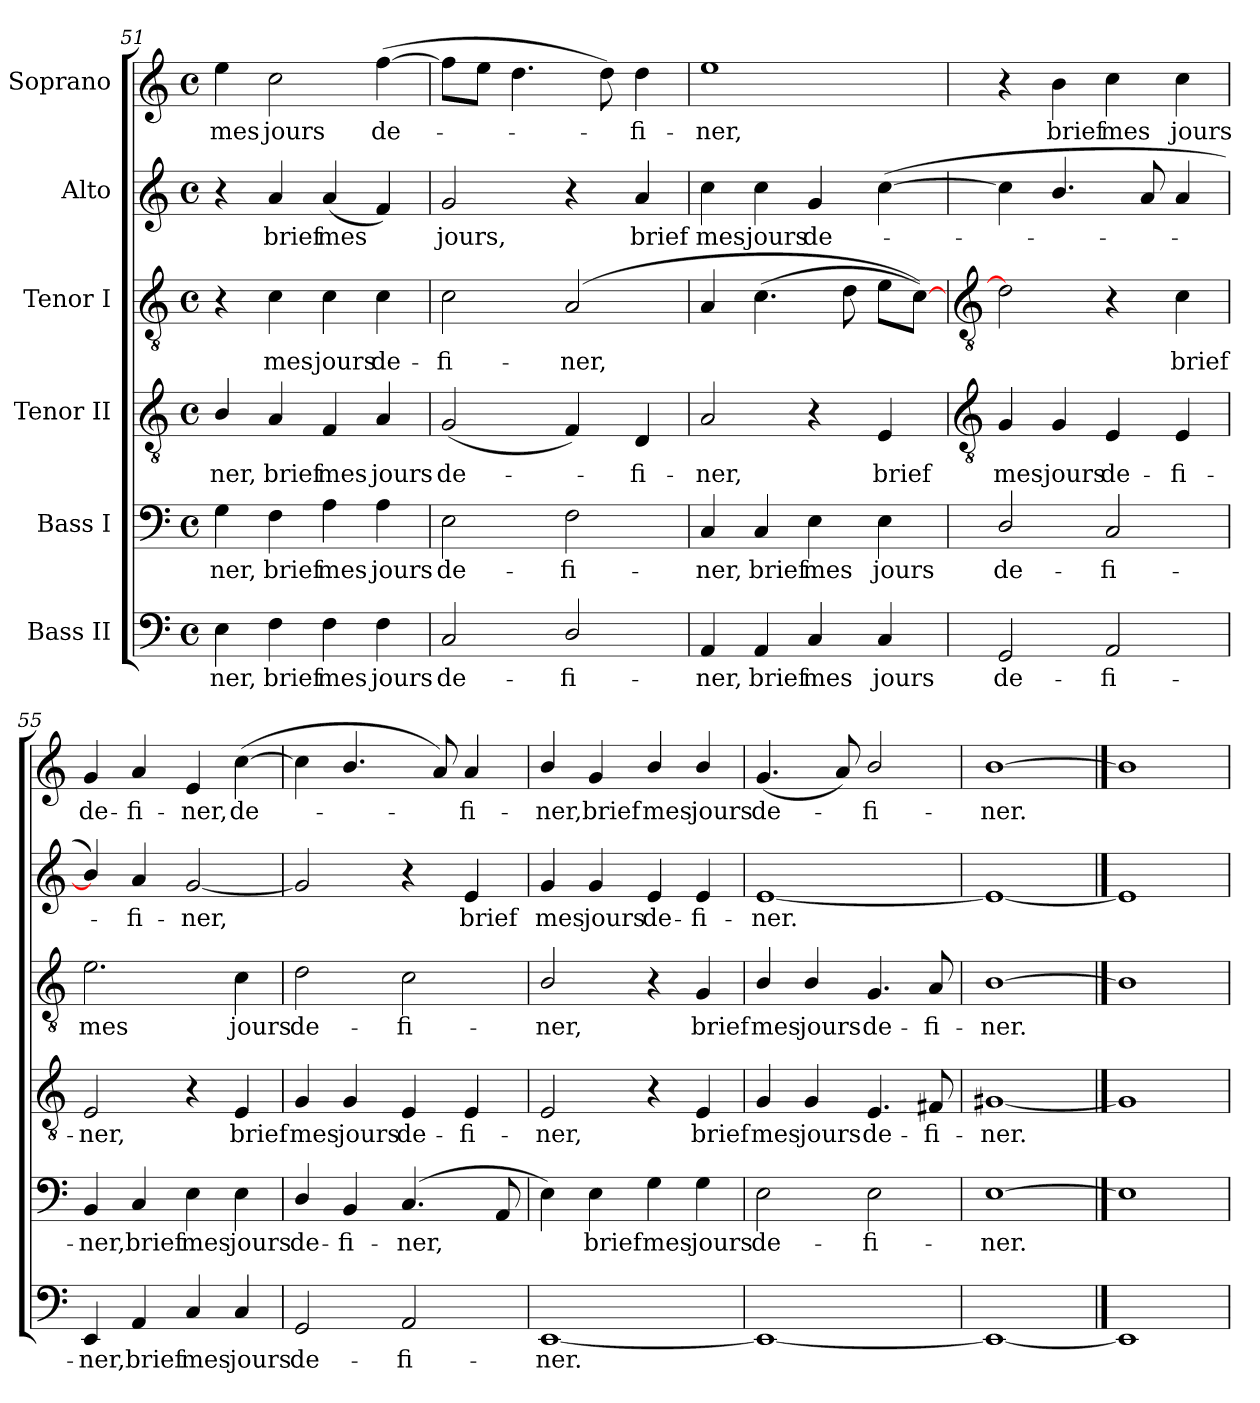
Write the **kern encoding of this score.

**kern	**text	**kern	**text	**kern	**text	**kern	**text	**kern	**text	**kern	**text
*part6	*part6	*part5	*part5	*part4	*part4	*part3	*part3	*part2	*part2	*part1	*part1
*staff6	*staff6	*staff5	*staff5	*staff4	*staff4	*staff3	*staff3	*staff2	*staff2	*staff1	*staff1
*I"Bass II	*	*I"Bass I	*	*I"Tenor II	*	*I"Tenor I	*	*I"Alto	*	*I"Soprano	*
*clefF4	*	*clefF4	*	*clefGv2	*	*clefGv2	*	*clefG2	*	*clefG2	*
*k[]	*	*k[]	*	*k[]	*	*k[]	*	*k[]	*	*k[]	*
*C:	*	*C:	*	*C:	*	*C:	*	*C:	*	*C:	*
*M4/4	*	*M4/4	*	*M4/4	*	*M4/4	*	*M4/4	*	*M4/4	*
*met(c)	*	*met(c)	*	*met(c)	*	*met(c)	*	*met(c)	*	*met(c)	*
=51	=51	=51	=51	=51	=51	=51	=51	=51	=51	=51	=51
!	!LO:LY:b	!	!LO:LY:b	!	!LO:LY:b	!	!	!	!	!	!LO:LY:b
4E	-ner,	4G	-ner,	4B/	-ner,	4r	.	4r	.	4ee	mes
!	!LO:LY:b	!	!LO:LY:b	!	!LO:LY:b	!	!LO:LY:b	!	!LO:LY:b	!	!LO:LY:b
4F	brief	4F	brief	4A	brief	4c	mes	4a	brief	2cc	jours
!	!LO:LY:b	!	!LO:LY:b	!	!LO:LY:b	!	!LO:LY:b	!	!LO:LY:b	!	!
4F	mes	4A	mes	4F	mes	4c	jours	(<4a	mes	.	.
!	!LO:LY:b	!	!LO:LY:b	!	!LO:LY:b	!	!LO:LY:b	!	!	!	!LO:LY:b
4F	jours	4A	jours	4A	jours	4c	de-	4f)	.	(>[4ff	de-
=52	=52	=52	=52	=52	=52	=52	=52	=52	=52	=52	=52
!	!LO:LY:b	!	!LO:LY:b	!	!LO:LY:b	!	!LO:LY:b	!	!LO:LY:b	!	!
2C	de-	2E	de-	(<2G	de-	2c	-fi-	2g	jours,	8ffL]	.
.	.	.	.	.	.	.	.	.	.	8eeJ	.
.	.	.	.	.	.	.	.	.	.	4.dd	.
!	!LO:LY:b	!	!LO:LY:b	!	!	!	!LO:LY:b	!	!	!	!
2D/	-fi-	2F	-fi-	4F)	.	(>2A	-ner,	4r	.	.	.
.	.	.	.	.	.	.	.	.	.	8dd)	.
!	!	!	!	!	!LO:LY:b	!	!	!	!LO:LY:b	!	!LO:LY:b
.	.	.	.	4D	fi-	.	.	4a	brief	4dd	fi-
=53	=53	=53	=53	=53	=53	=53	=53	=53	=53	=53	=53
!	!LO:LY:b	!	!LO:LY:b	!	!LO:LY:b	!	!	!	!LO:LY:b	!	!LO:LY:b
4AA	-ner,	4C	-ner,	2A	-ner,	4A	.	4cc	mes	1ee	-ner,
!	!LO:LY:b	!	!LO:LY:b	!	!	!	!	!	!LO:LY:b	!	!
4AA	brief	4C	brief	.	.	(>4.c	.	4cc	jours	.	.
!	!LO:LY:b	!	!LO:LY:b	!	!	!	!	!	!LO:LY:b	!	!
4C	mes	4E	mes	4r	.	.	.	4g	de-	.	.
.	.	.	.	.	.	8d	.	.	.	.	.
!	!LO:LY:b	!	!LO:LY:b	!	!LO:LY:b	!	!	!	!	!	!
4C	jours	4E	jours	4E	brief	8eL	.	(<[4cc	.	.	.
.	.	.	.	.	.	[8cJ))	.	.	.	.	.
!!LO:LB:g=z
=54	=54	=54	=54	=54	=54	=54	=54	=54	=54	=54	=54
*	*	*	*	*clefGv2	*	*clefGv2	*	*	*	*	*
!	!LO:LY:b	!	!LO:LY:b	!	!LO:LY:b	!	!	!	!	!	!
2GG	de-	2D/	de-	4G	mes	2d]	.	4cc]	.	4r	.
!	!	!	!	!	!LO:LY:b	!	!	!	!	!	!LO:LY:b
.	.	.	.	4G	jours	.	.	4.b/	.	4b	brief
!	!LO:LY:b	!	!LO:LY:b	!	!LO:LY:b	!	!	!	!	!	!LO:LY:b
2AA	-fi-	2C	-fi-	4E	de-	4r	.	.	.	4cc	mes
.	.	.	.	.	.	.	.	8a	.	.	.
!	!	!	!	!	!LO:LY:b	!	!LO:LY:b	!	!	!	!LO:LY:b
.	.	.	.	4E	-fi-	4c	brief	4a	.	4cc	jours
=55	=55	=55	=55	=55	=55	=55	=55	=55	=55	=55	=55
!	!LO:LY:b	!	!LO:LY:b	!	!LO:LY:b	!	!LO:LY:b	!	!	!	!LO:LY:b
4EE	-ner,	4BB	-ner,	2E	-ner,	2.e	mes	4b/])	.	4g	de-
!	!LO:LY:b	!	!LO:LY:b	!	!	!	!	!	!LO:LY:b	!	!LO:LY:b
4AA	brief	4C	brief	.	.	.	.	4a	fi-	4a	-fi-
!	!LO:LY:b	!	!LO:LY:b	!	!	!	!	!	!LO:LY:b	!	!LO:LY:b
4C	mes	4E	mes	4r	.	.	.	[2g	-ner,	4e	-ner,
!	!LO:LY:b	!	!LO:LY:b	!	!LO:LY:b	!	!LO:LY:b	!	!	!	!LO:LY:b
4C	jours	4E	jours	4E	brief	4c	jours	.	.	(<[4cc	de-
=56	=56	=56	=56	=56	=56	=56	=56	=56	=56	=56	=56
!	!LO:LY:b	!	!LO:LY:b	!	!LO:LY:b	!	!LO:LY:b	!	!	!	!
2GG	de-	4D/	de-	4G	mes	2d	de-	2g]	.	4cc]	.
!	!	!	!LO:LY:b	!	!LO:LY:b	!	!	!	!	!	!
.	.	4BB	-fi-	4G	jours	.	.	.	.	4.b/	.
!	!LO:LY:b	!	!LO:LY:b	!	!LO:LY:b	!	!LO:LY:b	!	!	!	!
2AA	-fi-	(<4.C	-ner,	4E	de-	2c	-fi-	4r	.	.	.
.	.	.	.	.	.	.	.	.	.	8a)	.
!	!	!	!	!	!LO:LY:b	!	!	!	!LO:LY:b	!	!LO:LY:b
.	.	.	.	4E	-fi-	.	.	4e	brief	4a	fi-
.	.	8AA	.	.	.	.	.	.	.	.	.
=57	=57	=57	=57	=57	=57	=57	=57	=57	=57	=57	=57
!	!LO:LY:b	!	!	!	!LO:LY:b	!	!LO:LY:b	!	!LO:LY:b	!	!LO:LY:b
[1EE	-ner.	4E)	.	2E	-ner,	2B/	-ner,	4g	mes	4b/	-ner,
!	!	!	!LO:LY:b	!	!	!	!	!	!LO:LY:b	!	!LO:LY:b
.	.	4E	brief	.	.	.	.	4g	jours	4g	brief
!	!	!	!LO:LY:b	!	!	!	!	!	!LO:LY:b	!	!LO:LY:b
.	.	4G	mes	4r	.	4r	.	4e	de-	4b/	mes
!	!	!	!LO:LY:b	!	!LO:LY:b	!	!LO:LY:b	!	!LO:LY:b	!	!LO:LY:b
.	.	4G	jours	4E	brief	4G	brief	4e	-fi-	4b/	jours
=58	=58	=58	=58	=58	=58	=58	=58	=58	=58	=58	=58
!	!	!	!LO:LY:b	!	!LO:LY:b	!	!LO:LY:b	!	!LO:LY:b	!	!LO:LY:b
1EE_	.	2E	de-	4G	mes	4B/	mes	[1e	-ner.	(<4.g	de-
!	!	!	!	!	!LO:LY:b	!	!LO:LY:b	!	!	!	!
.	.	.	.	4G	jours	4B/	jours	.	.	.	.
.	.	.	.	.	.	.	.	.	.	8a)	.
!	!	!	!LO:LY:b	!	!LO:LY:b	!	!LO:LY:b	!	!	!	!LO:LY:b
.	.	2E	-fi-	4.E	de-	4.G	de-	.	.	2b/	fi-
!	!	!	!	!	!LO:LY:b	!	!LO:LY:b	!	!	!	!
.	.	.	.	8F#X	-fi-	8A	-fi-	.	.	.	.
=59	=59	=59	=59	=59	=59	=59	=59	=59	=59	=59	=59
!	!	!	!LO:LY:b	!	!LO:LY:b	!	!LO:LY:b	!	!	!	!LO:LY:b
1EE_	.	[1E	-ner.	[1G#X	-ner.	[1B	-ner.	1e_	.	[1b	-ner.
==60	==60	==60	==60	==60	==60	==60	==60	==60	==60	==60	==60
1EE]	.	1E]	.	1G#]	.	1B]	.	1e]	.	1b]	.
=	=	=	=	=	=	=	=	=	=	=	=
*-	*-	*-	*-	*-	*-	*-	*-	*-	*-	*-	*-
